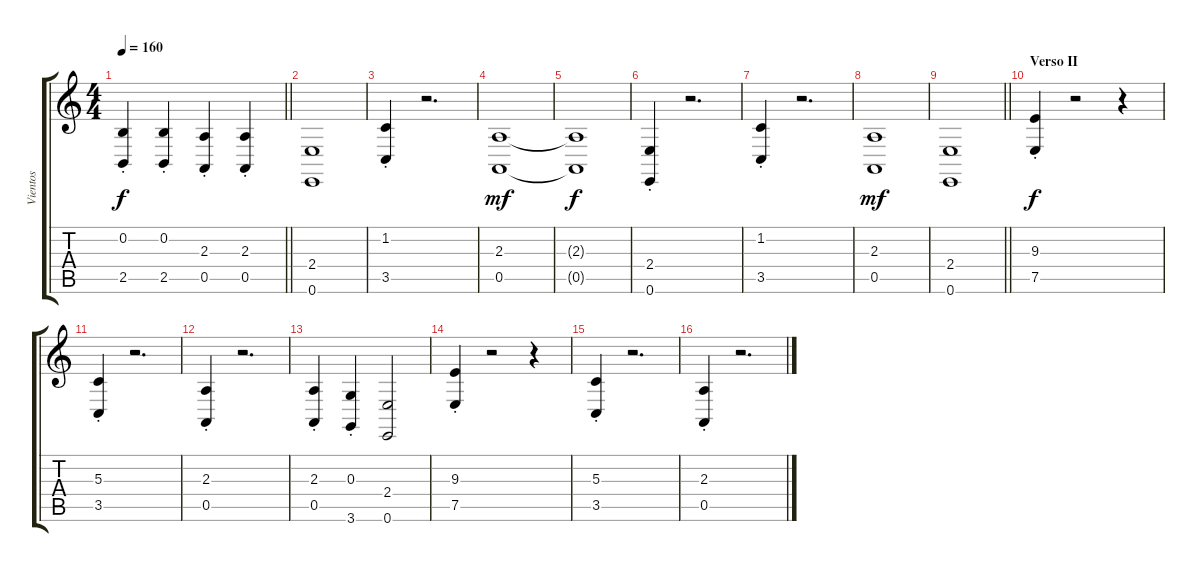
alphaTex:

\track ("Vientos" "Vientos") {instrument tuba}
\staff {score tabs}
\tuning (E4 B3 G3 D3 A2 E2) {hide}
\ts (4 4)
\tempo 160
\clef g2
\barLineRight lightlight
\ks c
(0.2{st} 2.5{st}).4{dy f} (0.2{st} 2.5{st}).4 (2.3{st} 0.5{st}).4 (2.3{st} 0.5{st}).4 |
(2.4 0.6).1 |
(1.2{st} 3.5{st}).4 r.2{d} |
(2.3 0.5).1{dy mf} |
(2.3{t} 0.5{t}).1{dy f} |
(2.4{st} 0.6{st}).4 r.2{d} |
(1.2{st} 3.5{st}).4 r.2{d} |
(2.3 0.5).1{dy mf} |
\barLineRight lightlight
(2.4 0.6).1 |
\section ("" "Verso II")
(9.3{st} 7.5{st}).4{dy f} r.2 r.4 |
(5.3{st} 3.5{st}).4 r.2{d} |
(2.3{st} 0.5{st}).4 r.2{d} |
(2.3{st} 0.5{st}).4 (0.3{st} 3.6{st}).4 (2.4 0.6).2 |
(9.3{st} 7.5{st}).4 r.2 r.4 |
(5.3{st} 3.5{st}).4 r.2{d} |
(2.3{st} 0.5{st}).4 r.2{d}
